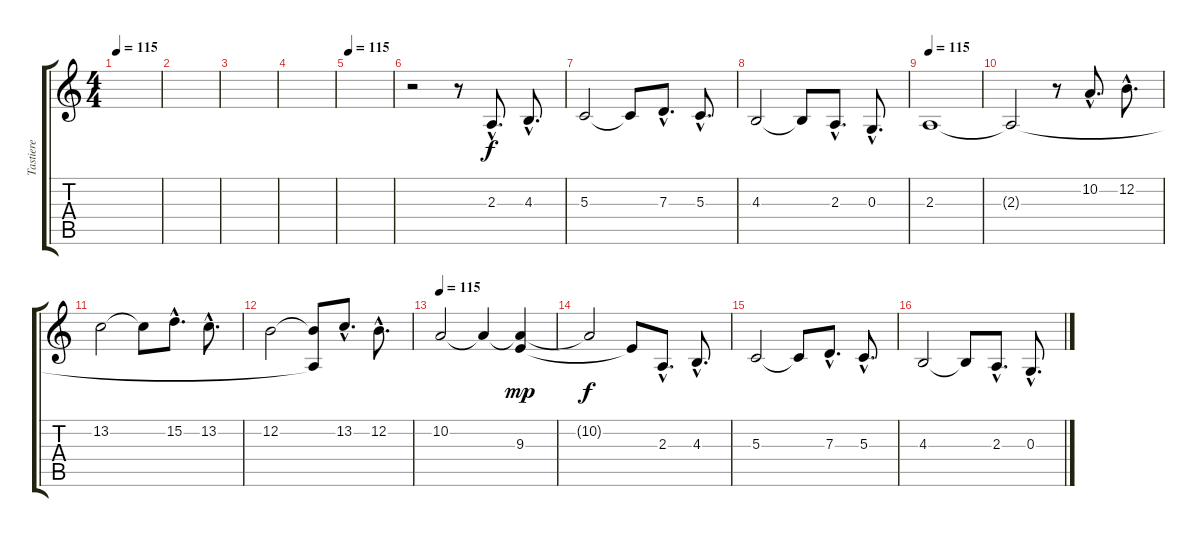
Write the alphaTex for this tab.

\track ("Tastiere" "Tastiere") {instrument stringensemble1}
\staff {score tabs}
\tuning (E4 B3 G3 D3 A2 E2) {hide}
\ts (4 4)
\tempo 115
\clef g2
\ks c
|
|
|
|
\tempo 115
|
r.2 r.8 2.3{hac}.8{d} 4.3{hac}.8{d} |
5.3.2 5.3{t}.8 7.3{hac}.8{d} 5.3{hac}.8{d} |
4.3.2 4.3{t}.8 2.3{hac}.8{d} 0.3{hac}.8{d} |
\tempo 115
2.3.1 |
2.3{t}.2 r.8 10.2{hac}.8{d} 12.2{hac}.8{d} |
13.2.2 13.2{t}.8 15.2{hac}.8{d} 13.2{hac}.8{d} |
12.2.2 (12.2{t} 2.3{t}).8 13.2{hac}.8{d} 12.2{hac}.8{d} |
\tempo 115
10.2.2 10.2{t}.4 (10.2{t} 9.3).4{dy mp} |
10.2{t}.2{dy f} 9.3{t}.8 2.3{hac}.8{d} 4.3{hac}.8{d} |
5.3.2 5.3{t}.8 7.3{hac}.8{d} 5.3{hac}.8{d} |
4.3.2 4.3{t}.8 2.3{hac}.8{d} 0.3{hac}.8{d}
